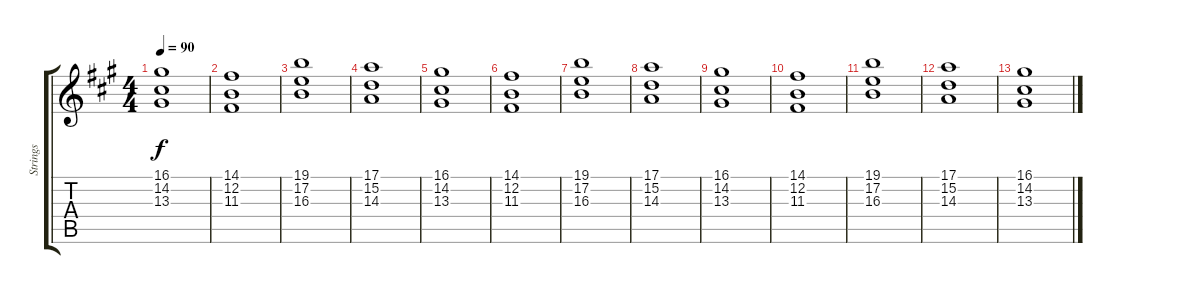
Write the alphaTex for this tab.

\track ("Strings" "Strings") {instrument stringensemble2}
\staff {score tabs}
\tuning (E4 B3 G3 D3 A2 E2) {hide}
\ts (4 4)
\tempo 90
\clef g2
\ks a
(16.1 14.2 13.3).1{dy f} |
(14.1 12.2 11.3).1 |
(19.1 17.2 16.3).1 |
(17.1 15.2 14.3).1 |
(16.1 14.2 13.3).1 |
(14.1 12.2 11.3).1 |
(19.1 17.2 16.3).1 |
(17.1 15.2 14.3).1 |
(16.1 14.2 13.3).1 |
(14.1 12.2 11.3).1 |
(19.1 17.2 16.3).1 |
(17.1 15.2 14.3).1 |
(16.1 14.2 13.3).1
